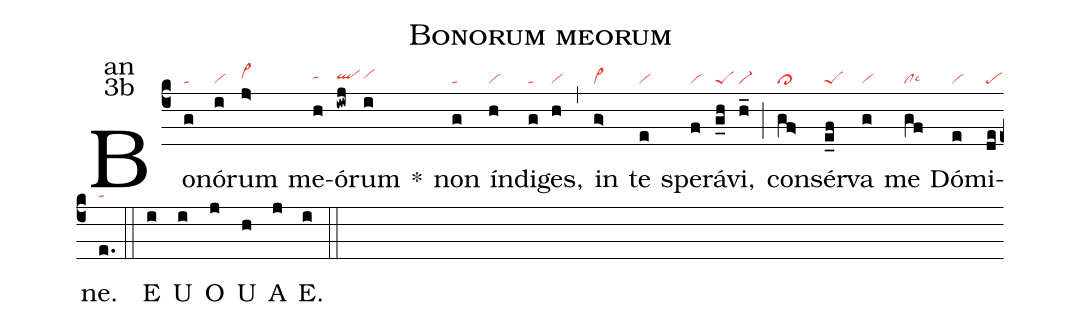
name:Bonorum meorum;
office-part:an;
mode:3b;
nabc-lines:1;
%%
(c4) Bo(g|ta)nó(i|vi)rum(j>|vi>hh) me(h|tahh)ó(iwj|qlhh)rum(i|vihh) <sp>*</sp>() non(g|ta) ín(h|vi)di(g|ta)ges,(h|vi) (,) in(g>|cl~) te(e|vi) spe(f|vi)rá(g_h|peS)vi,(h_|vi-) (;) con(gf>|ci~)sér(e_f|peS)va(g|vi) me(gf|cllsc6) Dó(e|vi)mi(de|pe)ne.(e.|ta) (::) <eu>E(i) U(i) O(j) U(h) A(j) E.</eu>(i) (::)
